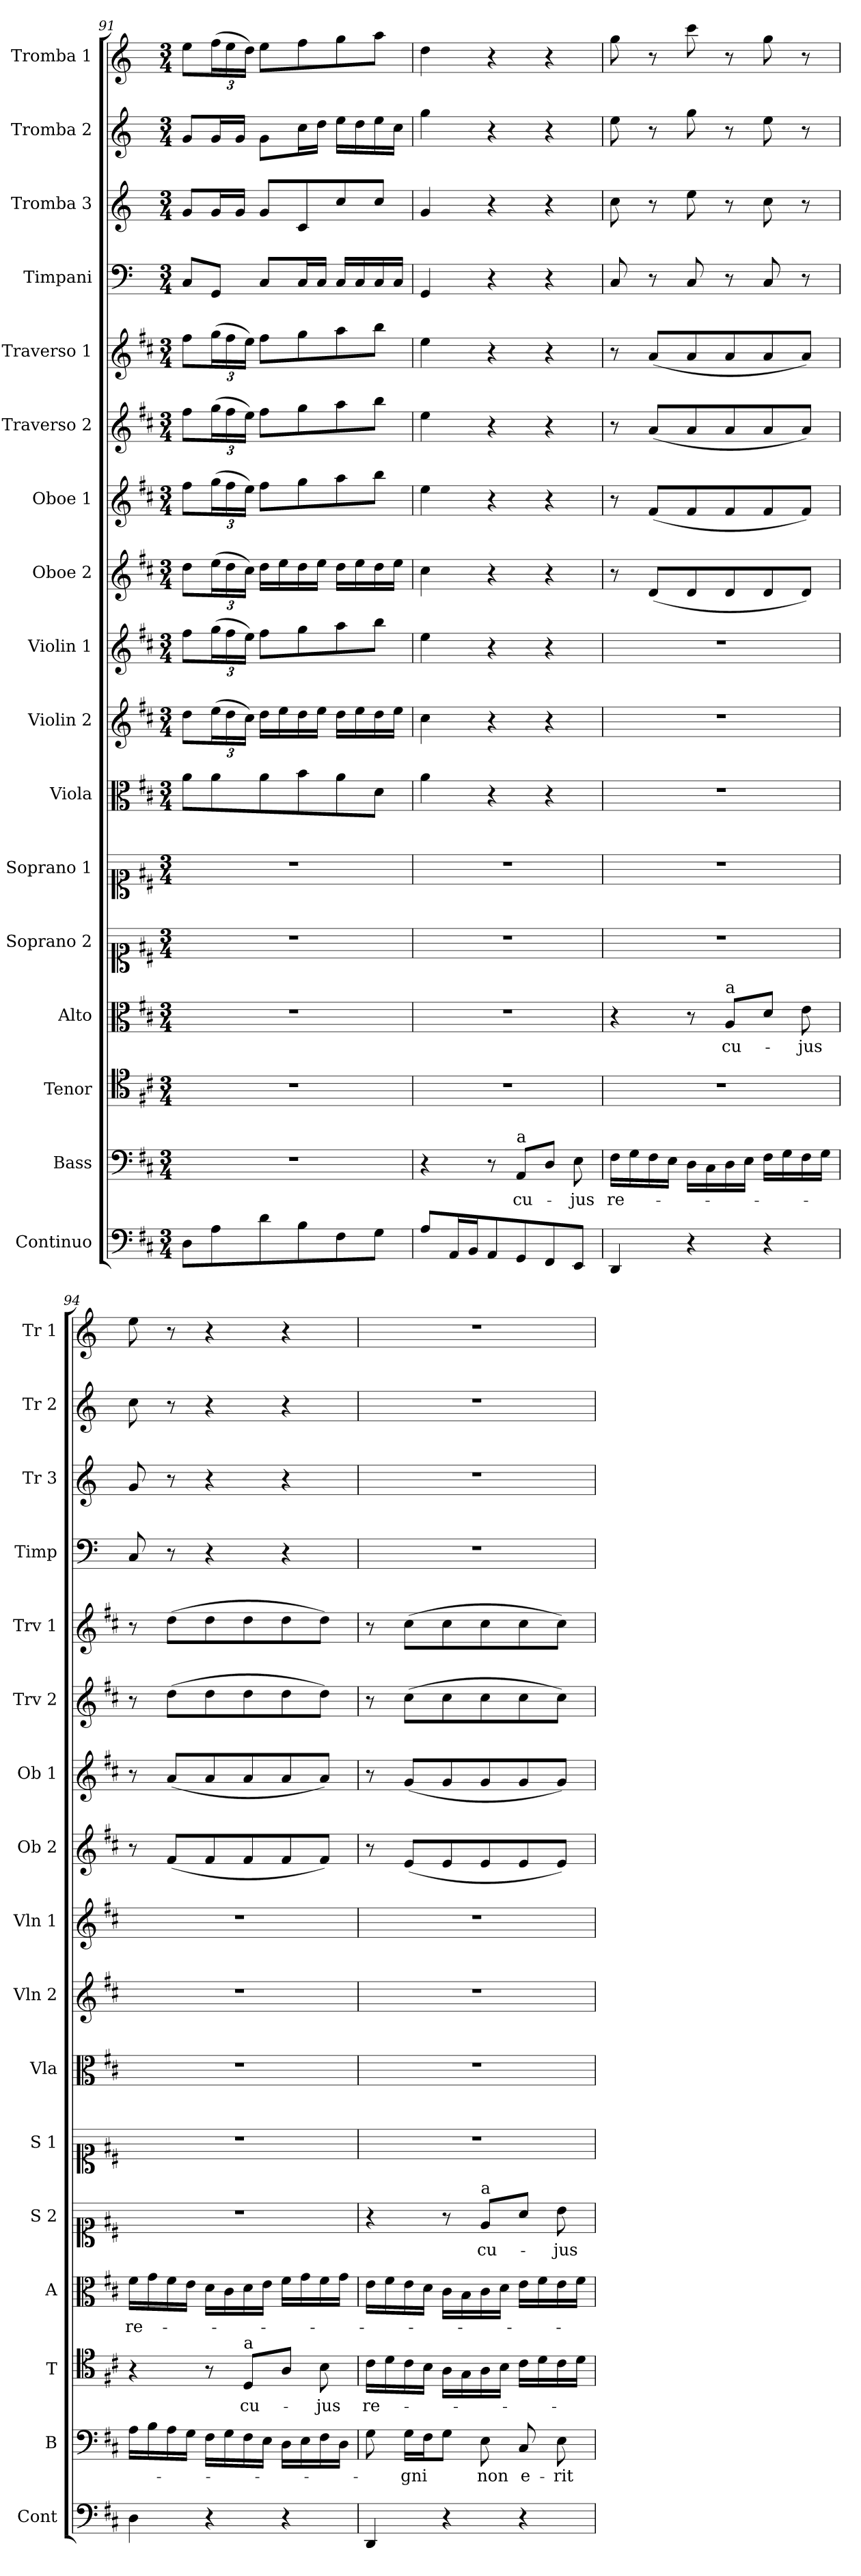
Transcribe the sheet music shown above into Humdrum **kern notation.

**kern	**kern	**text	**kern	**text	**kern	**text	**kern	**text	**kern	**kern	**kern	**kern	**kern	**kern	**kern	**kern	**kern	**kern	**kern	**kern
*part17	*part16	*part16	*part15	*part15	*part14	*part14	*part13	*part13	*part12	*part11	*part10	*part9	*part8	*part7	*part6	*part5	*part4	*part3	*part2	*part1
*staff17	*staff16	*staff16	*staff15	*staff15	*staff14	*staff14	*staff13	*staff13	*staff12	*staff11	*staff10	*staff9	*staff8	*staff7	*staff6	*staff5	*staff4	*staff3	*staff2	*staff1
*I"Continuo	*I"Bass	*	*I"Tenor	*	*I"Alto	*	*I"Soprano 2	*	*I"Soprano 1	*I"Viola	*I"Violin 2	*I"Violin 1	*I"Oboe 2	*I"Oboe 1	*I"Traverso 2	*I"Traverso 1	*I"Timpani	*I"Tromba 3	*I"Tromba 2	*I"Tromba 1
*I'Cont	*I'B	*	*I'T	*	*I'A	*	*I'S 2	*	*I'S 1	*I'Vla	*I'Vln 2	*I'Vln 1	*I'Ob 2	*I'Ob 1	*I'Trv 2	*I'Trv 1	*I'Timp	*I'Tr 3	*I'Tr 2	*I'Tr 1
*clefF4	*clefF4	*	*clefC4	*	*clefC3	*	*clefC1	*	*clefC1	*clefC3	*clefG2	*clefG2	*clefG2	*clefG2	*clefG2	*clefG2	*clefF4	*clefG2	*clefG2	*clefG2
*	*	*	*	*	*	*	*	*	*	*	*	*	*	*	*	*	*ITrd-1c-2	*ITrd-1c-2	*ITrd-1c-2	*ITrd-1c-2
*k[f#c#]	*k[f#c#]	*	*k[f#c#]	*	*k[f#c#]	*	*k[f#c#]	*	*k[f#c#]	*k[f#c#]	*k[f#c#]	*k[f#c#]	*k[f#c#]	*k[f#c#]	*k[f#c#]	*k[f#c#]	*k[f#c#]	*k[f#c#]	*k[f#c#]	*k[f#c#]
*M3/4	*M3/4	*	*M3/4	*	*M3/4	*	*M3/4	*	*M3/4	*M3/4	*M3/4	*M3/4	*M3/4	*M3/4	*M3/4	*M3/4	*M3/4	*M3/4	*M3/4	*M3/4
=91	=91	=91	=91	=91	=91	=91	=91	=91	=91	=91	=91	=91	=91	=91	=91	=91	=91	=91	=91	=91
8D\L	2.r	.	2.r	.	2.r	.	2.r	.	2.r	8a\L	8dd\L	8ff#\L	8dd\L	8ff#\L	8ff#\L	8ff#\L	8D/L	8a/L	8a/L	8ff#\L
*	*	*	*	*	*	*	*	*	*	*	*Xbrackettup	*Xbrackettup	*Xbrackettup	*Xbrackettup	*Xbrackettup	*Xbrackettup	*	*	*	*Xbrackettup
8A\	.	.	.	.	.	.	.	.	.	8a\	(24ee\L	(24gg\L	(24ee\L	(24gg\L	(24gg\L	(24gg\L	8AA/J	16a/L	16a/L	(24gg\L
.	.	.	.	.	.	.	.	.	.	.	24dd\	24ff#\	24dd\	24ff#\	24ff#\	24ff#\	.	.	.	24ff#\
.	.	.	.	.	.	.	.	.	.	.	.	.	.	.	.	.	.	16a/JJ	16a/JJ	.
.	.	.	.	.	.	.	.	.	.	.	24cc#\JJ)	24ee\JJ)	24cc#\JJ)	24ee\JJ)	24ee\JJ)	24ee\JJ)	.	.	.	24ee\JJ)
8d\	.	.	.	.	.	.	.	.	.	8a\	16dd\LL	8ff#\L	16dd\LL	8ff#\L	8ff#\L	8ff#\L	8D/L	8a/L	8a\L	8ff#\L
.	.	.	.	.	.	.	.	.	.	.	16ee\	.	16ee\	.	.	.	.	.	.	.
8B\	.	.	.	.	.	.	.	.	.	8b\	16dd\	8gg\	16dd\	8gg\	8gg\	8gg\	16D/L	8d/	16dd\L	8gg\
.	.	.	.	.	.	.	.	.	.	.	16ee\JJ	.	16ee\JJ	.	.	.	16D/JJ	.	16ee\JJ	.
8F#\	.	.	.	.	.	.	.	.	.	8a\	16dd\LL	8aa\	16dd\LL	8aa\	8aa\	8aa\	16D/LL	8dd/	16ff#\LL	8aa\
.	.	.	.	.	.	.	.	.	.	.	16ee\	.	16ee\	.	.	.	16D/	.	16ee\	.
8G\J	.	.	.	.	.	.	.	.	.	8d\J	16dd\	8bb\J	16dd\	8bb\J	8bb\J	8bb\J	16D/	8dd/J	16ff#\	8bb\J
.	.	.	.	.	.	.	.	.	.	.	16ee\JJ	.	16ee\JJ	.	.	.	16D/JJ	.	16dd\JJ	.
=92	=92	=92	=92	=92	=92	=92	=92	=92	=92	=92	=92	=92	=92	=92	=92	=92	=92	=92	=92	=92
8A/L	4r	.	2.r	.	2.r	.	2.r	.	2.r	4a\	4cc#\	4ee\	4cc#\	4ee\	4ee\	4ee\	4AA/	4a/	4aa\	4ee\
16AA/L	.	.	.	.	.	.	.	.	.	.	.	.	.	.	.	.	.	.	.	.
16BB/J	.	.	.	.	.	.	.	.	.	.	.	.	.	.	.	.	.	.	.	.
8AA/	8r	.	.	.	.	.	.	.	.	4r	4r	4r	4r	4r	4r	4r	4r	4r	4r	4r
!	!LO:TX:a:t=a	!	!	!	!	!	!	!	!	!	!	!	!	!	!	!	!	!	!	!
!	!	!LO:LY:b	!	!	!	!	!	!	!	!	!	!	!	!	!	!	!	!	!	!
8GG/	8AA/L	cu-	.	.	.	.	.	.	.	.	.	.	.	.	.	.	.	.	.	.
8FF#/	8D/J	.	.	.	.	.	.	.	.	4r	4r	4r	4r	4r	4r	4r	4r	4r	4r	4r
!	!	!LO:LY:b	!	!	!	!	!	!	!	!	!	!	!	!	!	!	!	!	!	!
8EE/J	8E\	-jus	.	.	.	.	.	.	.	.	.	.	.	.	.	.	.	.	.	.
=93	=93	=93	=93	=93	=93	=93	=93	=93	=93	=93	=93	=93	=93	=93	=93	=93	=93	=93	=93	=93
!	!	!LO:LY:b	!	!	!	!	!	!	!	!	!	!	!	!	!	!	!	!	!	!
4DD/	16F#\LL	re-	2.r	.	4r	.	2.r	.	2.r	2.r	2.r	2.r	8r	8r	8r	8r	8D/	8dd\	8ff#\	8aa\
.	16G\	.	.	.	.	.	.	.	.	.	.	.	.	.	.	.	.	.	.	.
.	16F#\	.	.	.	.	.	.	.	.	.	.	.	(8d/L	(8f#/L	(8a/L	(8a/L	8r	8r	8r	8r
.	16E\JJ	.	.	.	.	.	.	.	.	.	.	.	.	.	.	.	.	.	.	.
4r	16D\LL	.	.	.	8r	.	.	.	.	.	.	.	8d/	8f#/	8a/	8a/	8D/	8ff#\	8aa\	8ddd\
.	16C#\	.	.	.	.	.	.	.	.	.	.	.	.	.	.	.	.	.	.	.
!	!	!	!	!	!LO:TX:a:t=a	!	!	!	!	!	!	!	!	!	!	!	!	!	!	!
!	!	!	!	!	!	!LO:LY:b	!	!	!	!	!	!	!	!	!	!	!	!	!	!
.	16D\	.	.	.	8A/L	cu-	.	.	.	.	.	.	8d/	8f#/	8a/	8a/	8r	8r	8r	8r
.	16E\JJ	.	.	.	.	.	.	.	.	.	.	.	.	.	.	.	.	.	.	.
4r	16F#\LL	.	.	.	8d/J	.	.	.	.	.	.	.	8d/	8f#/	8a/	8a/	8D/	8dd\	8ff#\	8aa\
.	16G\	.	.	.	.	.	.	.	.	.	.	.	.	.	.	.	.	.	.	.
!	!	!	!	!	!	!LO:LY:b	!	!	!	!	!	!	!	!	!	!	!	!	!	!
.	16F#\	.	.	.	8e\	-jus	.	.	.	.	.	.	8d/J)	8f#/J)	8a/J)	8a/J)	8r	8r	8r	8r
.	16G\JJ	.	.	.	.	.	.	.	.	.	.	.	.	.	.	.	.	.	.	.
=94	=94	=94	=94	=94	=94	=94	=94	=94	=94	=94	=94	=94	=94	=94	=94	=94	=94	=94	=94	=94
!	!	!	!	!	!	!LO:LY:b	!	!	!	!	!	!	!	!	!	!	!	!	!	!
4D\	16A\LL	.	4r	.	16f#\LL	re-	2.r	.	2.r	2.r	2.r	2.r	8r	8r	8r	8r	8D/	8a/	8dd\	8ff#\
.	16B\	.	.	.	16g\	.	.	.	.	.	.	.	.	.	.	.	.	.	.	.
.	16A\	.	.	.	16f#\	.	.	.	.	.	.	.	(8f#/L	(8a/L	(8dd\L	(8dd\L	8r	8r	8r	8r
.	16G\JJ	.	.	.	16e\JJ	.	.	.	.	.	.	.	.	.	.	.	.	.	.	.
4r	16F#\LL	.	8r	.	16d\LL	.	.	.	.	.	.	.	8f#/	8a/	8dd\	8dd\	4r	4r	4r	4r
.	16G\	.	.	.	16c#\	.	.	.	.	.	.	.	.	.	.	.	.	.	.	.
!	!	!	!LO:TX:a:t=a	!	!	!	!	!	!	!	!	!	!	!	!	!	!	!	!	!
!	!	!	!	!LO:LY:b	!	!	!	!	!	!	!	!	!	!	!	!	!	!	!	!
.	16F#\	.	8D/L	cu-	16d\	.	.	.	.	.	.	.	8f#/	8a/	8dd\	8dd\	.	.	.	.
.	16E\JJ	.	.	.	16e\JJ	.	.	.	.	.	.	.	.	.	.	.	.	.	.	.
4r	16D\LL	.	8A/J	.	16f#\LL	.	.	.	.	.	.	.	8f#/	8a/	8dd\	8dd\	4r	4r	4r	4r
.	16E\	.	.	.	16g\	.	.	.	.	.	.	.	.	.	.	.	.	.	.	.
!	!	!	!	!LO:LY:b	!	!	!	!	!	!	!	!	!	!	!	!	!	!	!	!
.	16F#\	.	8B\	-jus	16f#\	.	.	.	.	.	.	.	8f#/J)	8a/J)	8dd\J)	8dd\J)	.	.	.	.
.	16D\JJ	.	.	.	16g\JJ	.	.	.	.	.	.	.	.	.	.	.	.	.	.	.
!!LO:PB:g=z
=95	=95	=95	=95	=95	=95	=95	=95	=95	=95	=95	=95	=95	=95	=95	=95	=95	=95	=95	=95	=95
!	!	!	!	!LO:LY:b	!	!	!	!	!	!	!	!	!	!	!	!	!	!	!	!
4DD/	8G\	.	16c#\LL	re-	16e\LL	.	4r	.	2.r	2.r	2.r	2.r	8r	8r	8r	8r	2.r	2.r	2.r	2.r
.	.	.	16d\	.	16f#\	.	.	.	.	.	.	.	.	.	.	.	.	.	.	.
!	!	!LO:LY:b	!	!	!	!	!	!	!	!	!	!	!	!	!	!	!	!	!	!
.	16G\LL	gni	16c#\	.	16e\	.	.	.	.	.	.	.	(8e/L	(8g/L	(8cc#\L	(8cc#\L	.	.	.	.
.	16F#\J	.	16B\JJ	.	16d\JJ	.	.	.	.	.	.	.	.	.	.	.	.	.	.	.
4r	8G\J	.	16A\LL	.	16c#\LL	.	8r	.	.	.	.	.	8e/	8g/	8cc#\	8cc#\	.	.	.	.
.	.	.	16G\	.	16B\	.	.	.	.	.	.	.	.	.	.	.	.	.	.	.
!	!	!	!	!	!	!	!LO:TX:a:t=a	!	!	!	!	!	!	!	!	!	!	!	!	!
!	!	!LO:LY:b	!	!	!	!	!	!LO:LY:b	!	!	!	!	!	!	!	!	!	!	!	!
.	8E\	non	16A\	.	16c#\	.	8e/L	cu-	.	.	.	.	8e/	8g/	8cc#\	8cc#\	.	.	.	.
.	.	.	16B\JJ	.	16d\JJ	.	.	.	.	.	.	.	.	.	.	.	.	.	.	.
!	!	!LO:LY:b	!	!	!	!	!	!	!	!	!	!	!	!	!	!	!	!	!	!
4r	8C#/	e-	16c#\LL	.	16e\LL	.	8a/J	.	.	.	.	.	8e/	8g/	8cc#\	8cc#\	.	.	.	.
.	.	.	16d\	.	16f#\	.	.	.	.	.	.	.	.	.	.	.	.	.	.	.
!	!	!LO:LY:b	!	!	!	!	!	!LO:LY:b	!	!	!	!	!	!	!	!	!	!	!	!
.	8E\	-rit	16c#\	.	16e\	.	8b\	-jus	.	.	.	.	8e/J)	8g/J)	8cc#\J)	8cc#\J)	.	.	.	.
.	.	.	16d\JJ	.	16f#\JJ	.	.	.	.	.	.	.	.	.	.	.	.	.	.	.
=	=	=	=	=	=	=	=	=	=	=	=	=	=	=	=	=	=	=	=	=
*-	*-	*-	*-	*-	*-	*-	*-	*-	*-	*-	*-	*-	*-	*-	*-	*-	*-	*-	*-	*-
